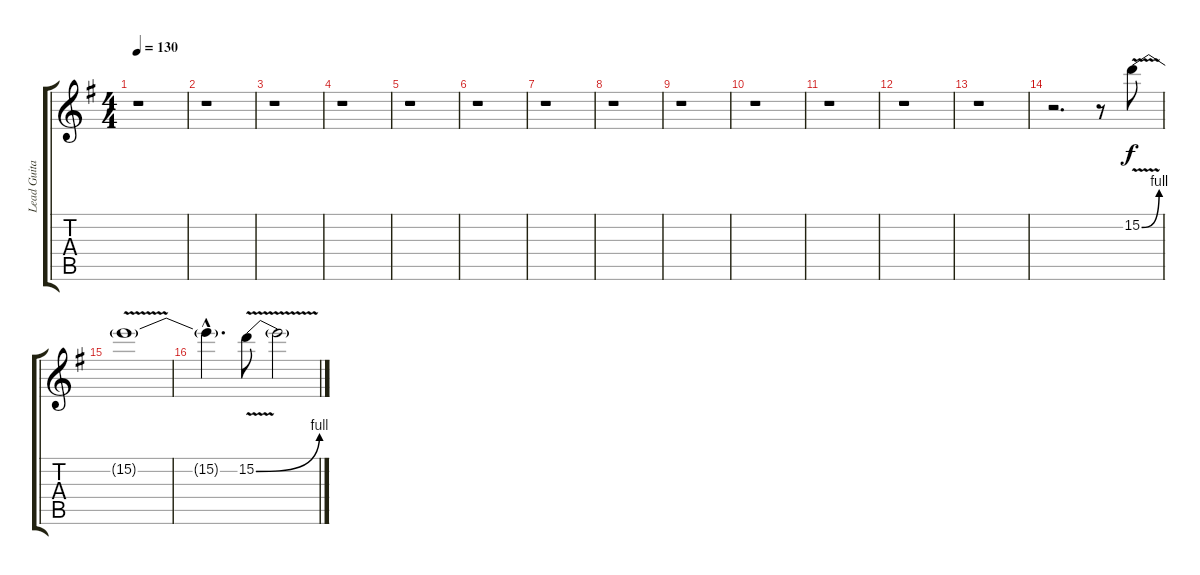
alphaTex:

\track ("Lead Guitar" "Lead Guita") {instrument distortionguitar}
\staff {score tabs}
\tuning (E4 B3 G3 D3 A2 E2) {hide}
\ts (4 4)
\tempo 130
\clef g2
\ks g
r.1{dy f} |
r.1 |
r.1 |
r.1 |
r.1 |
r.1 |
r.1 |
r.1 |
r.1 |
r.1 |
r.1 |
r.1 |
r.1 |
r.2{d} r.8 15.2{be (bend 0 0 60 4) v}.8 |
15.2{t}.1 |
15.2{hac t}.4{d} 15.2{be (bend 0 0 60 4) v}.8 15.2{t}.2
